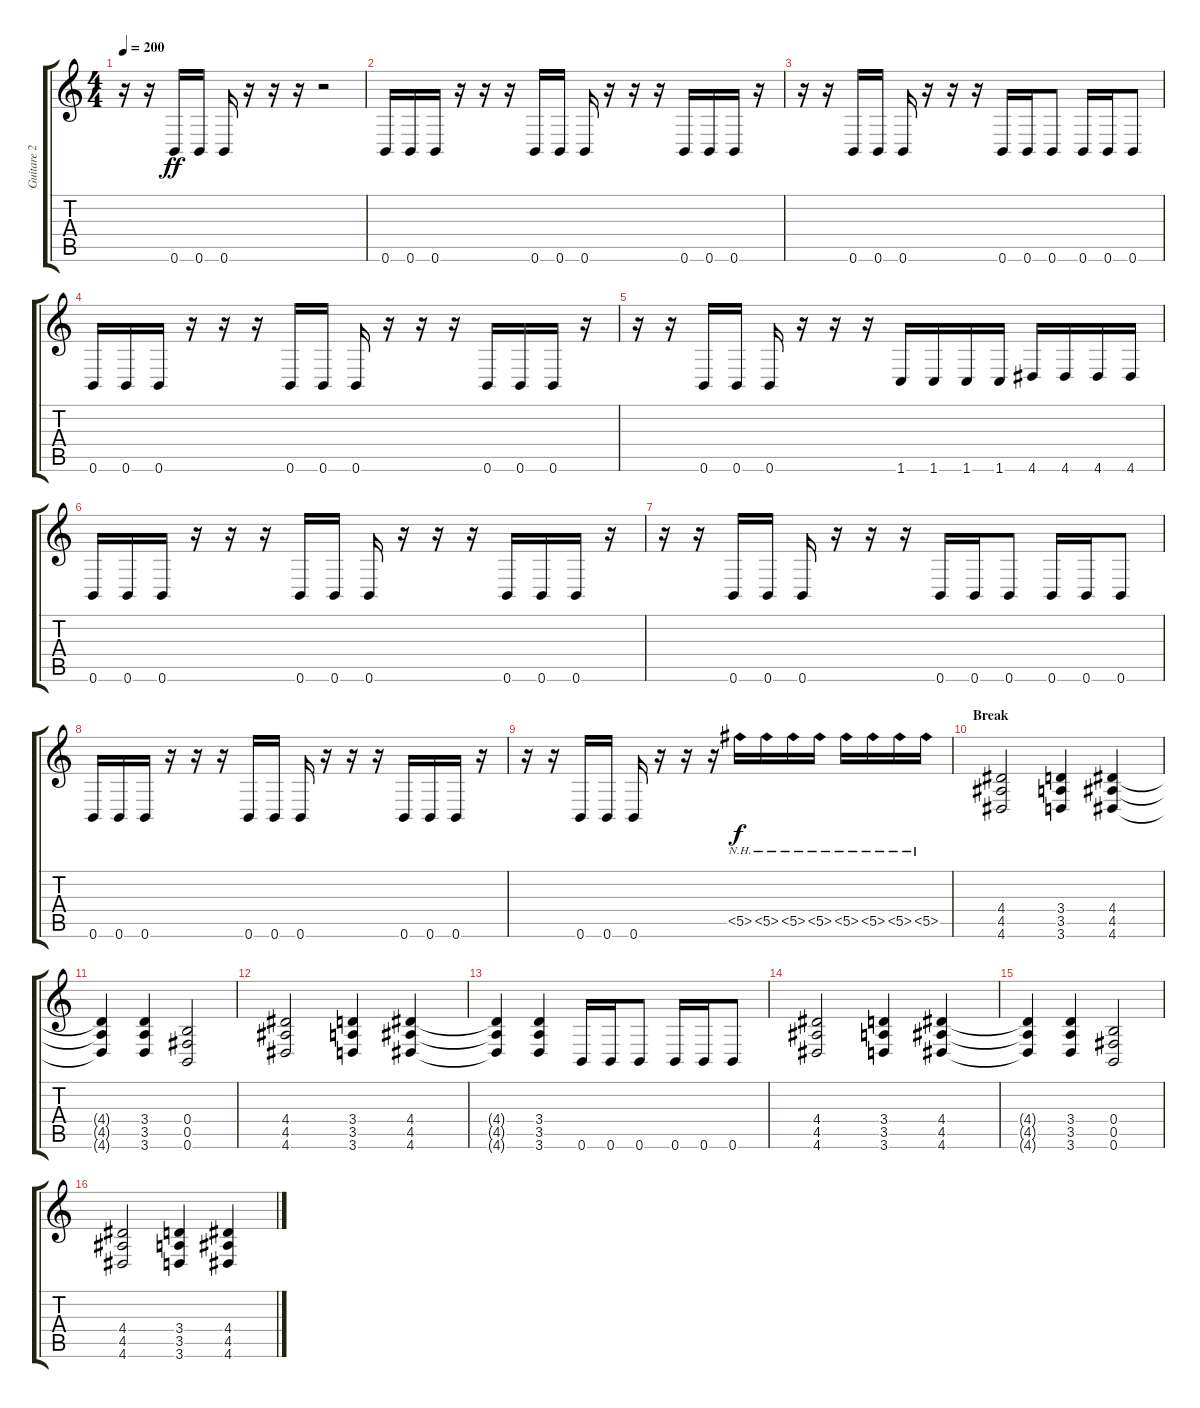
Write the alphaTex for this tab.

\track ("Guitare 2" "Guitare 2") {instrument distortionguitar}
\staff {score tabs}
\tuning (Db4 Ab3 E3 B2 Gb2 B1) {hide}
\ts (4 4)
\tempo 200
\clef g2
\ks c
r.16{dy ff} r.16 0.6.16 0.6.16 0.6.16 r.16 r.16 r.16 r.2 |
0.6.16 0.6.16 0.6.16 r.16 r.16 r.16 0.6.16 0.6.16 0.6.16 r.16 r.16 r.16 0.6.16 0.6.16 0.6.16 r.16 |
r.16 r.16 0.6.16 0.6.16 0.6.16 r.16 r.16 r.16 0.6.16 0.6.16 0.6.8 0.6.16 0.6.16 0.6.8 |
0.6.16 0.6.16 0.6.16 r.16 r.16 r.16 0.6.16 0.6.16 0.6.16 r.16 r.16 r.16 0.6.16 0.6.16 0.6.16 r.16 |
r.16 r.16 0.6.16 0.6.16 0.6.16 r.16 r.16 r.16 1.6.16 1.6.16 1.6.16 1.6.16 4.6.16 4.6.16 4.6.16 4.6.16 |
0.6.16 0.6.16 0.6.16 r.16 r.16 r.16 0.6.16 0.6.16 0.6.16 r.16 r.16 r.16 0.6.16 0.6.16 0.6.16 r.16 |
r.16 r.16 0.6.16 0.6.16 0.6.16 r.16 r.16 r.16 0.6.16 0.6.16 0.6.8 0.6.16 0.6.16 0.6.8 |
0.6.16 0.6.16 0.6.16 r.16 r.16 r.16 0.6.16 0.6.16 0.6.16 r.16 r.16 r.16 0.6.16 0.6.16 0.6.16 r.16 |
r.16 r.16 0.6.16 0.6.16 0.6.16 r.16 r.16 r.16 5.5{nh}.16{dy f} 5.5{nh}.16 5.5{nh}.16 5.5{nh}.16 5.5{nh}.16 5.5{nh}.16 5.5{nh}.16 5.5{nh}.16 |
\section ("" "Break")
(4.4 4.5 4.6).2 (3.4 3.5 3.6).4 (4.4 4.5 4.6).4 |
(4.4{t} 4.5{t} 4.6{t}).4 (3.4 3.5 3.6).4 (0.4 0.5 0.6).2 |
(4.4 4.5 4.6).2 (3.4 3.5 3.6).4 (4.4 4.5 4.6).4 |
(4.4{t} 4.5{t} 4.6{t}).4 (3.4 3.5 3.6).4 0.6.16 0.6.16 0.6.8 0.6.16 0.6.16 0.6.8 |
(4.4 4.5 4.6).2 (3.4 3.5 3.6).4 (4.4 4.5 4.6).4 |
(4.4{t} 4.5{t} 4.6{t}).4 (3.4 3.5 3.6).4 (0.4 0.5 0.6).2 |
(4.4 4.5 4.6).2 (3.4 3.5 3.6).4 (4.4 4.5 4.6).4
